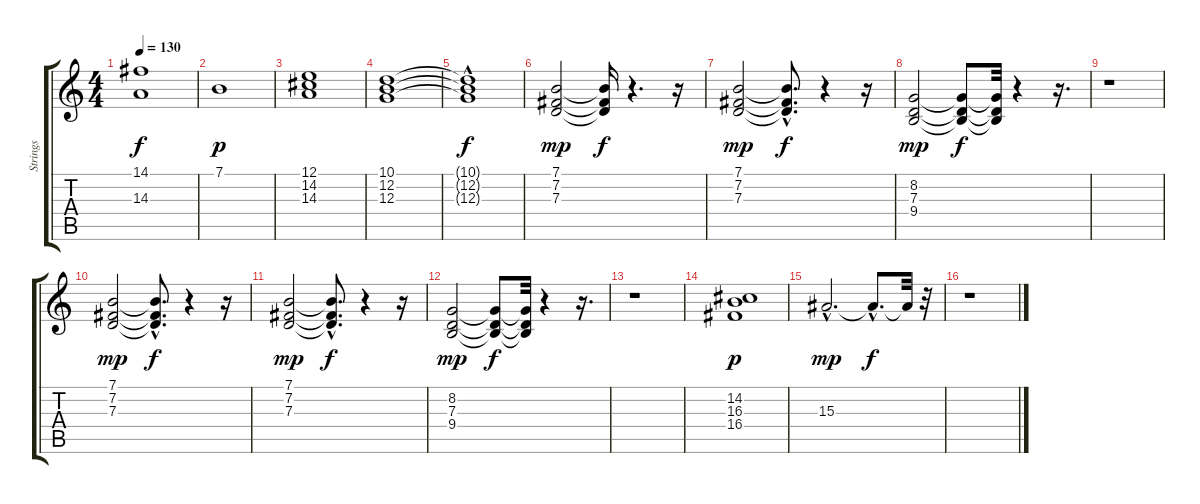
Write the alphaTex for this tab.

\track ("Strings" "Strings") {instrument tremolostrings}
\staff {score tabs}
\tuning (E4 B3 G3 D3 A2 E2) {hide}
\ts (4 4)
\tempo 130
\clef g2
\ks c
(14.1{t} 14.3{t}).1{dy f} |
7.1.1{dy p} |
(12.1 14.2 14.3).1 |
(10.1 12.2 12.3).1 |
(10.1{hac t} 12.2{hac t} 12.3{t}).1{dy f} |
(7.1 7.2 7.3).2{dy mp} (7.1{t} 7.2{t} 7.3{t}).16{dy f} r.4{d} r.16 |
(7.1 7.2 7.3).2{dy mp} (7.1{hac t} 7.2{hac t} 7.3{hac t}).8{d dy f} r.4 r.16 |
(8.2 7.3 9.4).2{dy mp} (8.2{t} 7.3{t} 9.4{t}).8{dy f} (8.2{t} 7.3{t} 9.4{t}).32 r.4 r.16{d} |
r.1 |
(7.1 7.2 7.3).2{dy mp} (7.1{hac t} 7.2{hac t} 7.3{hac t}).8{d dy f} r.4 r.16 |
(7.1 7.2 7.3).2{dy mp} (7.1{hac t} 7.2{hac t} 7.3{hac t}).8{d dy f} r.4 r.16 |
(8.2 7.3 9.4).2{dy mp} (8.2{t} 7.3{t} 9.4{t}).8{dy f} (8.2{t} 7.3{t} 9.4{t}).32 r.4 r.16{d} |
r.1 |
(14.2 16.3 16.4).1{dy p} |
15.3{hac}.2{d dy mp} 15.3{hac t}.8{d dy f} 15.3{t}.32 r.32 |
r.1
